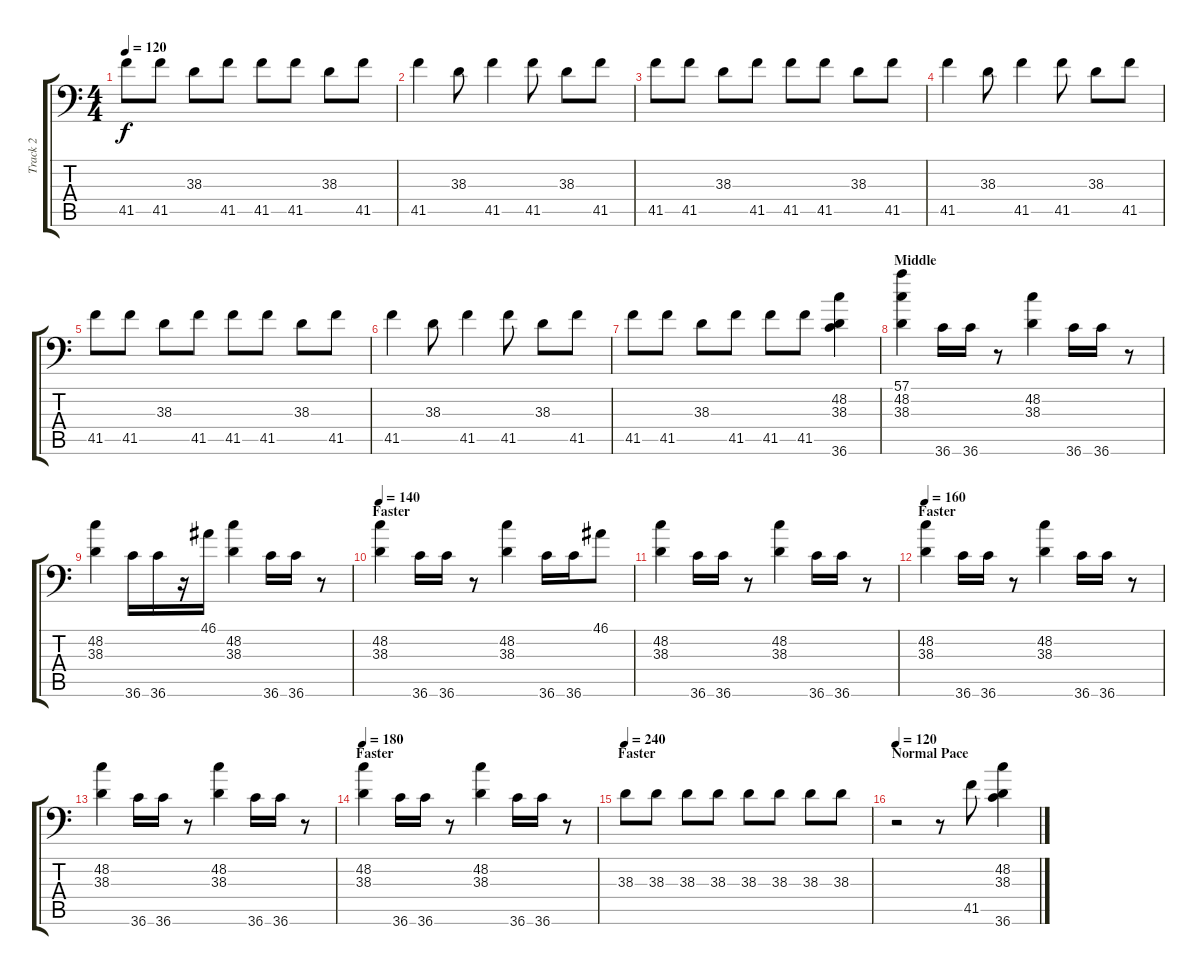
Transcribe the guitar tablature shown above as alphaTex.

\track ("Track 2" "Track 2") {instrument acousticgrandpiano}
\staff {score tabs}
\tuning (C-1 C-1 C-1 C-1 C-1 C-1) {hide}
\ts (4 4)
\tempo 120
\clef f4
\ks c
41.5.8{dy f} 41.5.8 38.3.8 41.5.8 41.5.8 41.5.8 38.3.8 41.5.8 |
41.5.4 38.3.8 41.5.4 41.5.8 38.3.8 41.5.8 |
41.5.8 41.5.8 38.3.8 41.5.8 41.5.8 41.5.8 38.3.8 41.5.8 |
41.5.4 38.3.8 41.5.4 41.5.8 38.3.8 41.5.8 |
41.5.8 41.5.8 38.3.8 41.5.8 41.5.8 41.5.8 38.3.8 41.5.8 |
41.5.4 38.3.8 41.5.4 41.5.8 38.3.8 41.5.8 |
41.5.8 41.5.8 38.3.8 41.5.8 41.5.8 41.5.8 (48.2 38.3 36.6).4 |
\section ("" "Middle")
(57.1 48.2 38.3).4 36.6.16 36.6.16 r.8 (48.2 38.3).4 36.6.16 36.6.16 r.8 |
(48.2 38.3).4 36.6.16 36.6.16 r.16 46.1.16 (48.2 38.3).4 36.6.16 36.6.16 r.8 |
\section ("" "Faster")
\tempo 140
(48.2 38.3).4 36.6.16 36.6.16 r.8 (48.2 38.3).4 36.6.16 36.6.16 46.1.8 |
(48.2 38.3).4 36.6.16 36.6.16 r.8 (48.2 38.3).4 36.6.16 36.6.16 r.8 |
\section ("" "Faster")
\tempo 160
(48.2 38.3).4 36.6.16 36.6.16 r.8 (48.2 38.3).4 36.6.16 36.6.16 r.8 |
(48.2 38.3).4 36.6.16 36.6.16 r.8 (48.2 38.3).4 36.6.16 36.6.16 r.8 |
\section ("" "Faster")
\tempo 180
(48.2 38.3).4 36.6.16 36.6.16 r.8 (48.2 38.3).4 36.6.16 36.6.16 r.8 |
\section ("" "Faster")
\tempo 240
38.3.8 38.3.8 38.3.8 38.3.8 38.3.8 38.3.8 38.3.8 38.3.8 |
\section ("" "Normal Pace")
\tempo 120
r.2 r.8 41.5.8 (48.2 38.3 36.6).4
